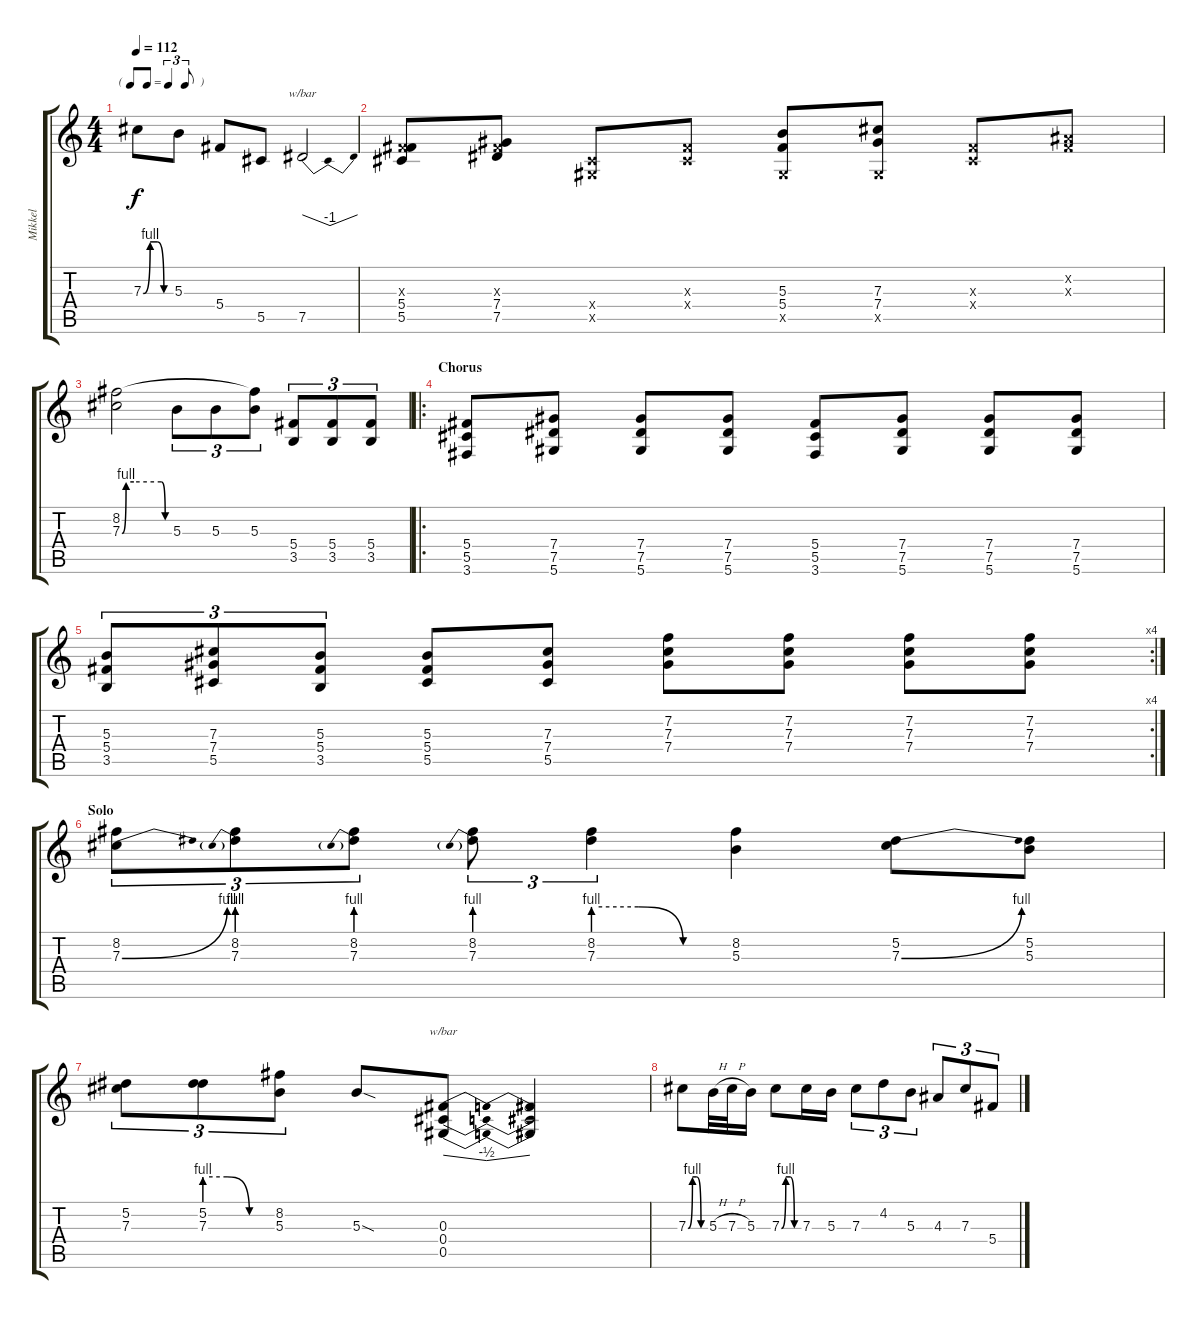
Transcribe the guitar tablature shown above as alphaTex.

\track ("Mikkel" "Mikkel") {instrument overdrivenguitar}
\staff {score tabs}
\tuning (Eb4 Bb3 Gb3 Db3 Ab2 Eb2) {hide}
\ts (4 4)
\tf triplet8th
\tempo 112
\clef g2
\ks c
7.3{be (custom 0 0 15 4 30 4 45 0 60 0)}.8{dy f} 5.3.8 5.4.8 5.5.8 7.5.2{tbe (dip default 0 0 30 -4 60 0)} |
(0.3{x} 5.4 5.5).8 (0.3{x} 7.4 7.5).8 (0.4{x} 0.5{x}).8 (0.3{x} 0.4{x}).8 (5.3 5.4 0.5{x}).8 (7.3 7.4 0.5{x}).8 (0.3{x} 0.4{x}).8 (0.2{x} 0.3{x}).8 |
(8.2 7.3{be (custom 0 0 5 4 15 4 50 4 55 0 60 0)}).2 5.3.8{tu (3 2)} 5.3.8{tu (3 2)} (8.2{t} 5.3).8{tu (3 2)} (5.4 3.5).8{tu (3 2)} (5.4 3.5).8{tu (3 2)} (5.4 3.5).8{tu (3 2)} |
\ro
\section ("" "Chorus")
(5.4 5.5 3.6).8 (7.4 7.5 5.6).8 (7.4 7.5 5.6).8 (7.4 7.5 5.6).8 (5.4 5.5 3.6).8 (7.4 7.5 5.6).8 (7.4 7.5 5.6).8 (7.4 7.5 5.6).8 |
\rc 4
(5.3 5.4 3.5).8{tu (3 2)} (7.3 7.4 5.5).8{tu (3 2)} (5.3 5.4 3.5).8{tu (3 2)} (5.3 5.4 5.5).8 (7.3 7.4 5.5).8 (7.2 7.3 7.4).8 (7.2 7.3 7.4).8 (7.2 7.3 7.4).8 (7.2 7.3 7.4).8 |
\section ("" "Solo")
(8.2 7.3{be (bend 0 0 60 4)}).8{tu (3 2)} (8.2 7.3{be (prebend 0 4 60 4)}).8{tu (3 2)} (8.2 7.3{be (prebend 0 4 60 4)}).8{tu (3 2)} (8.2 7.3{be (prebend 0 4 60 4)}).8{tu (3 2)} (8.2 7.3{be (custom 0 4 20 4 40 0 60 0)}).4{tu (3 2)} (8.2 5.3).4 (5.2 7.3{be (bend 0 0 60 4)}).8 (5.2 5.3).8 |
(5.2 7.3).8{tu (3 2)} (5.2 7.3{be (custom 0 4 20 4 40 0 60 0)}).8{tu (3 2)} (8.2 5.3).8{tu (3 2)} 5.3{sod}.8 (0.3 0.4 0.5).8{tbe (dip default 0 0 30 -2 60 0)} (0.3{t} 0.4{t} 0.5{t}).2 |
7.3{be (custom 0 0 15 4 30 4 45 0 60 0)}.8 5.3{h}.32 7.3{h}.32 5.3.16 7.3{be (custom 0 0 15 4 30 4 45 0 60 0)}.8 7.3.16 5.3.16 7.3.8{tu (3 2)} 4.2.8{tu (3 2)} 5.3.8{tu (3 2)} 4.3.8{tu (3 2)} 7.3.8{tu (3 2)} 5.4.8{tu (3 2)}
